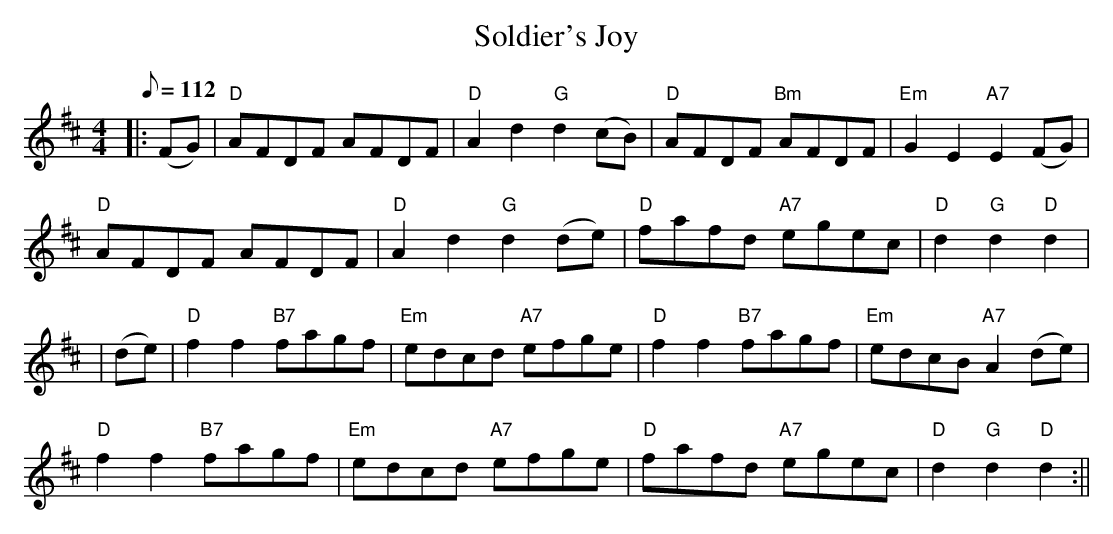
X:1
T:Soldier's Joy
M:4/4
L:1/8
Q:112
K:D
|:(FG) |"D" AFDF AFDF | "D" A2 d2 "G" d2 (cB) | "D" AFDF "Bm" AFDF | "Em"G2 E2 "A7" E2 (FG)|!
"D" AFDF AFDF | "D" A2 d2 "G" d2 (de) | "D" fafd "A7" egec| "D" d2 "G" d2 "D" d2 |!
|(de)| "D" f2 f2 "B7" fagf| "Em" edcd "A7" efge| "D" f2 f2 "B7" fagf| "Em" edcB "A7" A2 (de)|!
"D" f2 f2 "B7" fagf| "Em" edcd "A7" efge| "D" fafd "A7" egec| "D" d2 "G"d2 "D" d2:||
